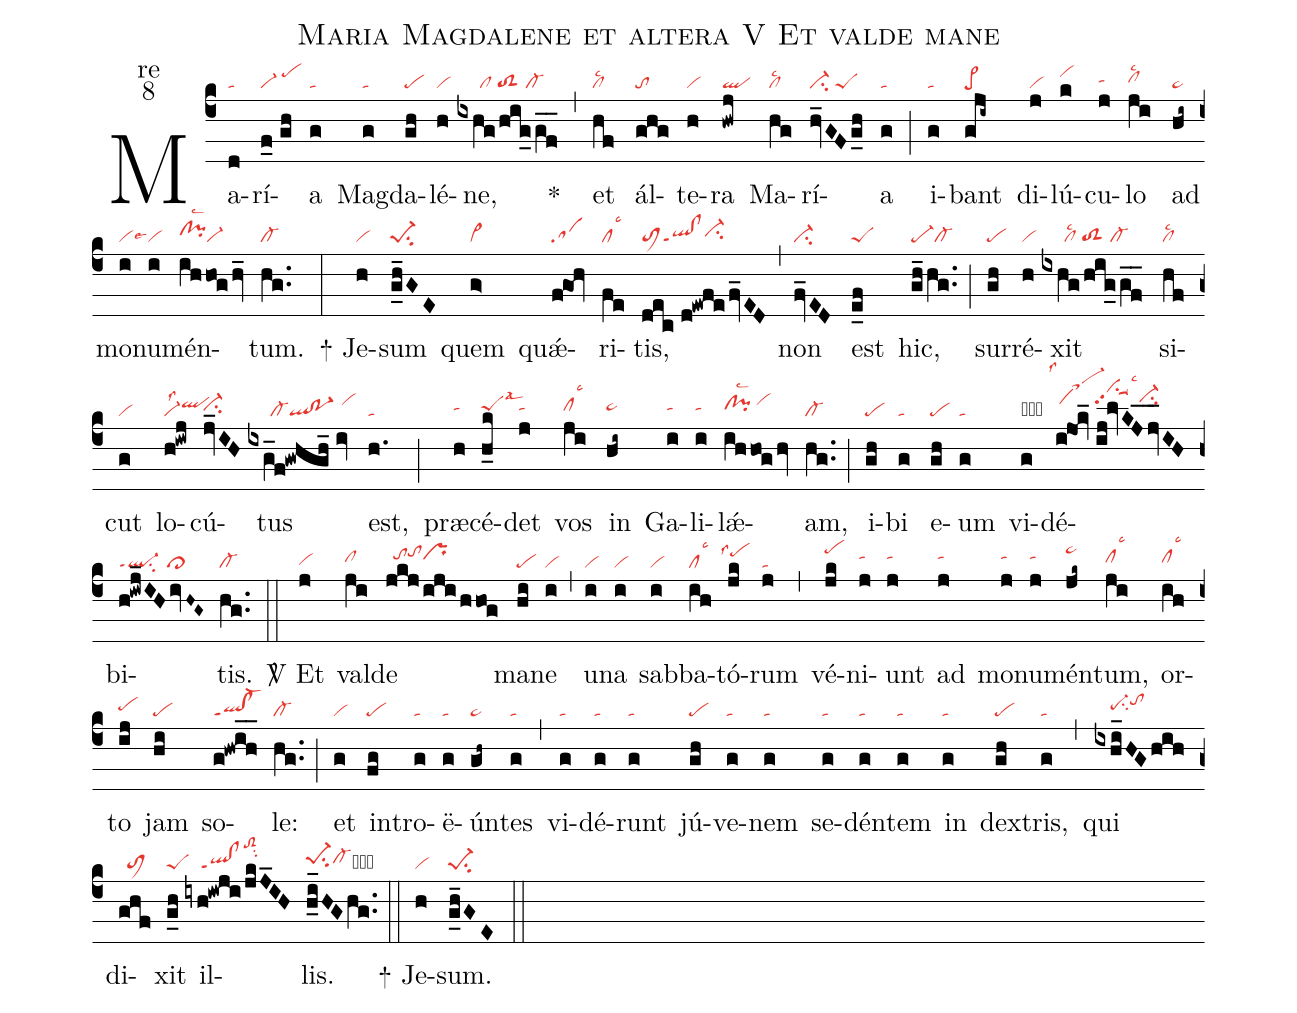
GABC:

name:Maria Magdalene et altera V Et valde mane;
office-part:re;
mode:8;
nabc-lines:1;
%%
(c4)Ma(d|ta)rí(f_0//gh|vi-/pehj)a(g|ta)
Mag(g|ta)da(gh|pe)lé(h|vi)ne,(ixhg/hig_/gf__|//////cl/toS2/cl-) <sp>*</sp>(,)
et(hf|cllsc2) ál(ghg|to)te(h|vi)ra(hwj|ql)
Ma(hg|cllsc2)rí(hv_GFg_h|ci-/peS)a(g|ta) (;)
i(g|ta)bant(gji~|pe>) di(j|vi)lú(k|vihj)cu(j|tahh)lo(ji|clhhlsc2)
ad(hi~|pe~) mo(i|vilse6)nu(i|vi)mén(ihhog/hv_|clhh!pihhlsc2vi-)tum.(hg..|cl-) (:)

<sp>+</sp> Je(h|vi)sum(g_h_GE|pe-1su2) quem(g>|vi>)
quǽ(f@goh|sa)ri(fe|cllsc3)tis,(dec//d!ewfe/fv_ED|toM1ql!clppt1ci-hh) (,)
non(fv_ED|ci-) est(e_f|peS) hic,(gh_/hg..|pe-cl-) (;)
sur(gh|pe)ré(h|vi)xit(ixhg/hig_/gf__|//////cllsc2/toS2/cl-)
si(hf|cllsc2)cut(g|vi)
lo(h!iwj|vi-lss2qlhi)cú(jv_IH|ci-hh)tus(ixg_f!gwhgh_//iv|//////cl-ql!po-1/vihj)
est,(h.|ta) (;)
præ(h|tahh)cé(h_k|peShhlsal3)det(j|tahh) vos(ji|clhhlsc3) in(hi~|pe~hh)
Ga(i|tahh)li(i|tahh)lǽ(ihhog/hv|clhh!pihhlsc2/vihj)am,(hg..|cl-) (;)
i(gh|pe)bi(g|ta) e(gh|pe)um(g|ta) vi(g|obta)dé(i@jok_//|``saM-1hjlss1|ij!lvKJ_jv_IH|vihnsu1suu1pp2lsc3ci-hk)bi(h!iwj_IH/ivH~G~|ql-ppt1su2/ci~)tis.(hg..|cl-) (::)

<sp>V/</sp> Et(j|vihg) val(ji|clhh)de(jkj/iji/hhog|//tohitohjprhi) ma(hi|pe)ne(i|vi) (,)
u(i|vi)na(i|vi) sab(i|vi)ba(ih|cllsc3)tó(jk|``pehjlss4)rum(j|ta) (,)
vé(jk|pehk)ni(j|tahi)unt(j|tahi) ad(j|tahi) mo(j|tahi)nu(j|tahi)mén(jk~|ta>hk)tum,(ji|clhhlsc3)
or(ih|clhhlsc3)to(ij|pehh) jam(hi|pe) so(g!hwi_h_|ql!cl-ppt1)le:(hg..|cl-) (;)
et(g|vi) in(fg|pe)tro(g|ta)ë(g|ta)ún(gh~|ta>)tes(g|ta) (,) vi(g|ta)dé(g|ta)runt(g|ta)
jú(gh|pe)ve(g|ta)nem(g|ta) se(g|ta)dén(g|ta)tem(g|ta) in(g|ta) dex(gh|pe)tris,(g|ta) (,)
qui(ixhi_HGhih|////pe-hhsu2tohj) di(ghf|//toM1)xit(g_h|peS) il(iyh!iwji/jkJ_IH|////ql!clppt1toS2hmsu2)lis.(h_i_HGhg..|pe-1hhsu2cl-hhcbhg) (::)

<sp>+</sp> Je(h|vi)sum.(g_h_GE|pe-1su2) (::)
